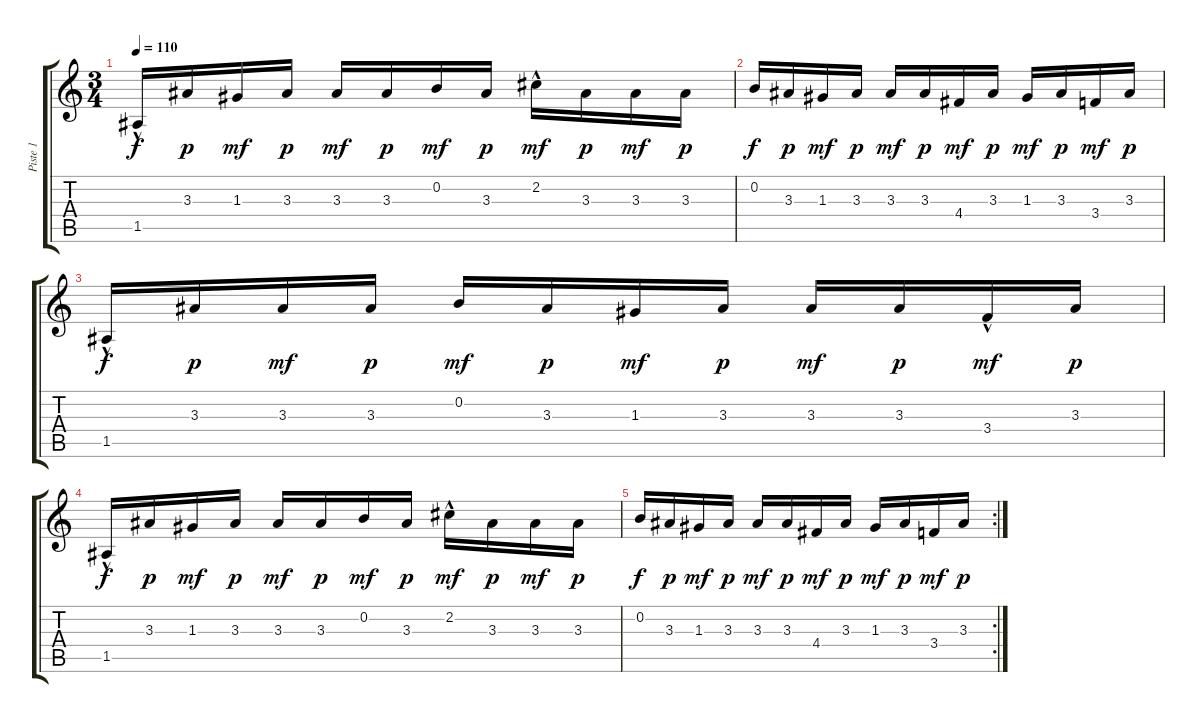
\track ("Piste 1" "Piste 1") {instrument acousticguitarsteel}
\staff {score tabs}
\tuning (E4 B3 G3 D3 A2 E2) {hide}
\ts (3 4)
\tempo 110
\clef g2
\ks c
1.5{hac}.16{dy f} 3.3.16{dy p} 1.3.16{dy mf} 3.3.16{dy p} 3.3.16{dy mf} 3.3.16{dy p} 0.2.16{dy mf} 3.3.16{dy p} 2.2{hac}.16{dy mf} 3.3.16{dy p} 3.3.16{dy mf} 3.3.16{dy p} |
0.2.16{dy f} 3.3.16{dy p} 1.3.16{dy mf} 3.3.16{dy p} 3.3.16{dy mf} 3.3.16{dy p} 4.4.16{dy mf} 3.3.16{dy p} 1.3.16{dy mf} 3.3.16{dy p} 3.4.16{dy mf} 3.3.16{dy p} |
1.5{hac}.16{dy f} 3.3.16{dy p} 3.3.16{dy mf} 3.3.16{dy p} 0.2.16{dy mf} 3.3.16{dy p} 1.3.16{dy mf} 3.3.16{dy p} 3.3.16{dy mf} 3.3.16{dy p} 3.4{hac}.16{dy mf} 3.3.16{dy p} |
1.5{hac}.16{dy f} 3.3.16{dy p} 1.3.16{dy mf} 3.3.16{dy p} 3.3.16{dy mf} 3.3.16{dy p} 0.2.16{dy mf} 3.3.16{dy p} 2.2{hac}.16{dy mf} 3.3.16{dy p} 3.3.16{dy mf} 3.3.16{dy p} |
\rc 2
0.2.16{dy f} 3.3.16{dy p} 1.3.16{dy mf} 3.3.16{dy p} 3.3.16{dy mf} 3.3.16{dy p} 4.4.16{dy mf} 3.3.16{dy p} 1.3.16{dy mf} 3.3.16{dy p} 3.4.16{dy mf} 3.3.16{dy p}
